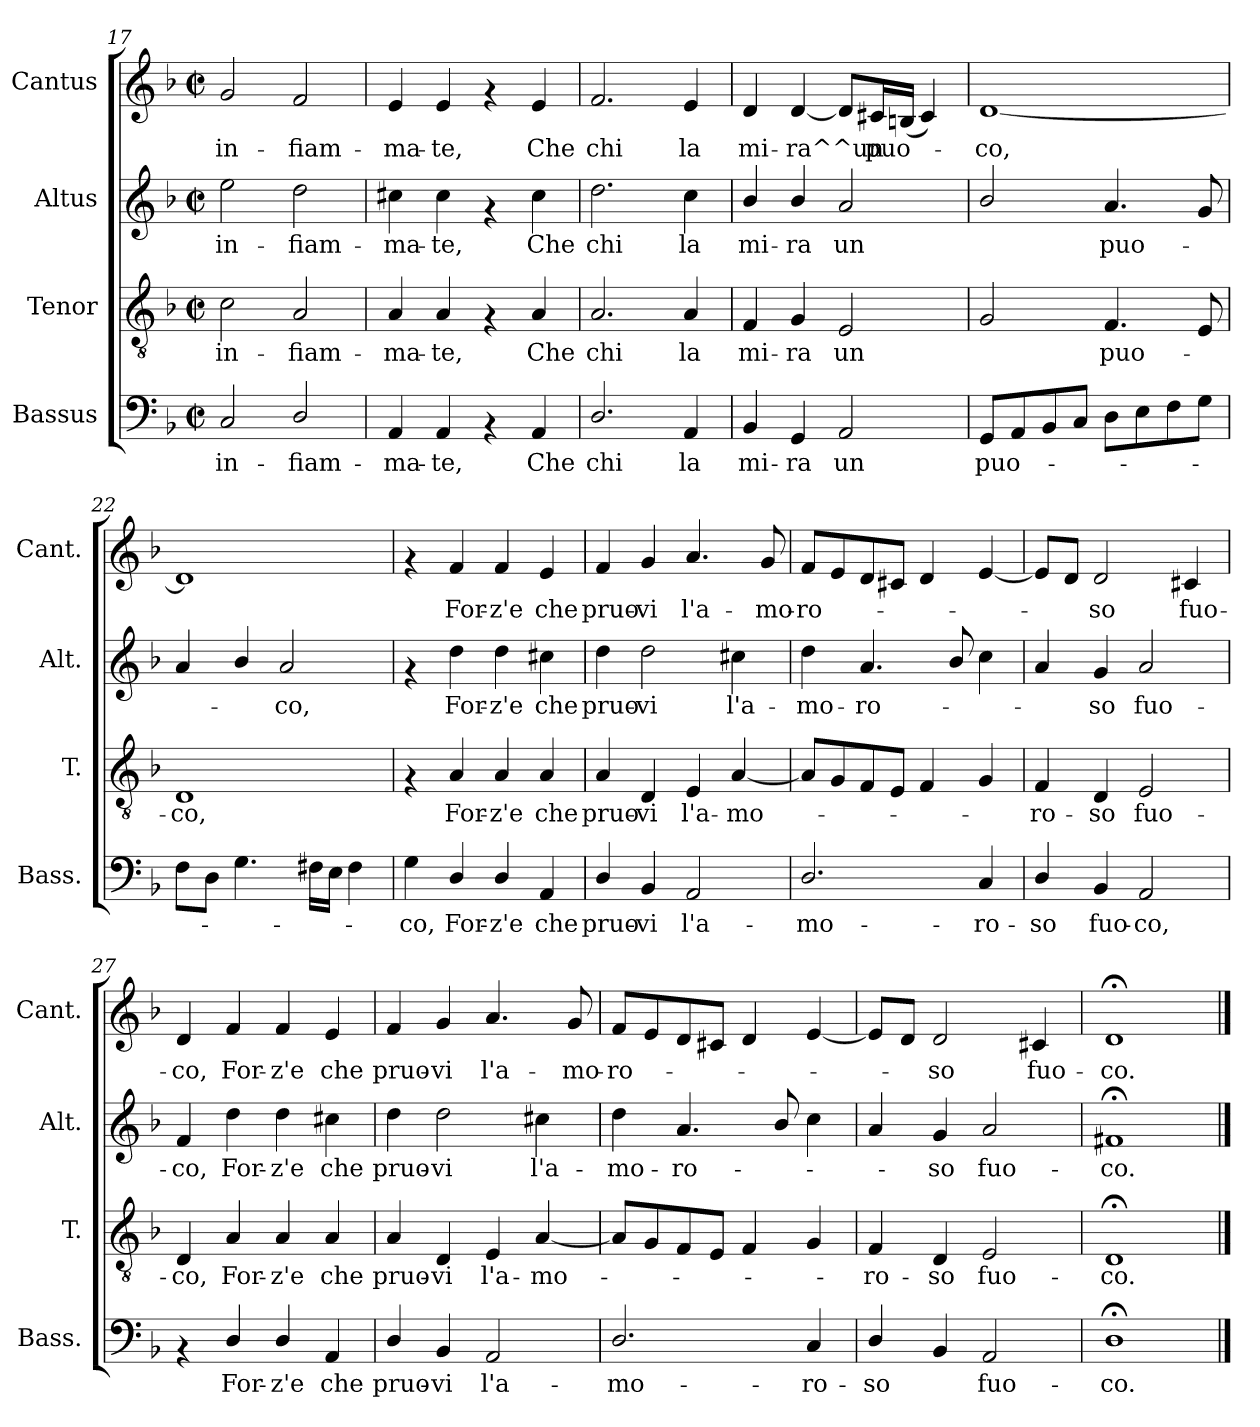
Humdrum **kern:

**kern	**text	**kern	**text	**kern	**text	**kern	**text
*part4	*part4	*part3	*part3	*part2	*part2	*part1	*part1
*staff4	*staff4	*staff3	*staff3	*staff2	*staff2	*staff1	*staff1
*I"Bassus	*	*I"Tenor	*	*I"Altus	*	*I"Cantus	*
*I'Bass.	*	*I'T.	*	*I'Alt.	*	*I'Cant.	*
*clefF4	*	*clefGv2	*	*clefG2	*	*clefG2	*
*k[b-]	*	*k[b-]	*	*k[b-]	*	*k[b-]	*
*F:	*	*F:	*	*F:	*	*F:	*
*M2/2	*	*M2/2	*	*M2/2	*	*M2/2	*
*met(c|)	*	*met(c|)	*	*met(c|)	*	*met(c|)	*
=17	=17	=17	=17	=17	=17	=17	=17
!	!LO:LY:b	!	!LO:LY:b	!	!LO:LY:b	!	!LO:LY:b
2C/	in-	2c\	in-	2ee\	in-	2g/	in-
!	!LO:LY:b	!	!LO:LY:b	!	!LO:LY:b	!	!LO:LY:b
2D/	-fiam-	2A/	-fiam-	2dd\	-fiam-	2f/	-fiam-
=18	=18	=18	=18	=18	=18	=18	=18
!	!LO:LY:b	!	!LO:LY:b	!	!LO:LY:b	!	!LO:LY:b
4AA/	-ma-	4A/	-ma-	4cc#X\	-ma-	4e/	-ma-
!	!LO:LY:b	!	!LO:LY:b	!	!LO:LY:b	!	!LO:LY:b
4AA/	-te,	4A/	-te,	4cc#\	-te,	4e/	-te,
4rAA	.	4rF	.	4rf	.	4rf	.
!	!LO:LY:b	!	!LO:LY:b	!	!LO:LY:b	!	!LO:LY:b
4AA/	Che	4A/	Che	4cc#\	Che	4e/	Che
=19	=19	=19	=19	=19	=19	=19	=19
!	!LO:LY:b	!	!LO:LY:b	!	!LO:LY:b	!	!LO:LY:b
2.D/	chi	2.A/	chi	2.dd\	chi	2.f/	chi
!	!LO:LY:b	!	!LO:LY:b	!	!LO:LY:b	!	!LO:LY:b
4AA/	la	4A/	la	4cc\	la	4e/	la
!!LO:PB:g=z
=20	=20	=20	=20	=20	=20	=20	=20
!	!LO:LY:b	!	!LO:LY:b	!	!LO:LY:b	!	!LO:LY:b
4BB-/	mi-	4F/	mi-	4b-/	mi-	4d/	mi-
!	!LO:LY:b	!	!LO:LY:b	!	!LO:LY:b	!	!LO:LY:b
4GG/	-ra	4G/	-ra	4b-/	-ra	[<4d/	-ra^^un
!	!LO:LY:b	!	!LO:LY:b	!	!LO:LY:b	!	!
2AA/	un	2E/	un	2a/	un	8d/L]	.
!	!	!	!	!	!	!	!LO:LY:b
.	.	.	.	.	.	16c#X/L	puo-
.	.	.	.	.	.	(>16Bn/JJ	.
.	.	.	.	.	.	4c#/)	.
=21	=21	=21	=21	=21	=21	=21	=21
!	!LO:LY:b	!	!	!	!	!	!LO:LY:b
8GG/L	puo-	2G/	.	2b-/	.	[<1d	-co,
8AA/	.	.	.	.	.	.	.
8BB-/	.	.	.	.	.	.	.
8C/J	.	.	.	.	.	.	.
!	!	!	!LO:LY:b	!	!LO:LY:b	!	!
8D\L	.	4.F/	puo-	4.a/	puo-	.	.
8E\	.	.	.	.	.	.	.
8F\	.	.	.	.	.	.	.
8G\J	.	8E/	.	8g/	.	.	.
=22	=22	=22	=22	=22	=22	=22	=22
!	!	!	!LO:LY:b	!	!	!	!
8F\L	.	1D	-co,	4a/	.	1d]	.
8D\J	.	.	.	.	.	.	.
4.G\	.	.	.	4b-/	.	.	.
!	!	!	!	!	!LO:LY:b	!	!
.	.	.	.	2a/	-co,	.	.
16F#X\LL	.	.	.	.	.	.	.
16E\JJ	.	.	.	.	.	.	.
4F#\	.	.	.	.	.	.	.
=23	=23	=23	=23	=23	=23	=23	=23
!	!LO:LY:b	!	!	!	!	!	!
4G\	-co,	4rF	.	4rf	.	4rf	.
!	!LO:LY:b	!	!LO:LY:b	!	!LO:LY:b	!	!LO:LY:b
4D/	For-	4A/	For-	4dd\	For-	4f/	For-
!	!LO:LY:b	!	!LO:LY:b	!	!LO:LY:b	!	!LO:LY:b
4D/	-z'e	4A/	-z'e	4dd\	-z'e	4f/	-z'e
!	!LO:LY:b	!	!LO:LY:b	!	!LO:LY:b	!	!LO:LY:b
4AA/	che	4A/	che	4cc#X\	che	4e/	che
!!LO:LB:g=z
=24	=24	=24	=24	=24	=24	=24	=24
!	!LO:LY:b	!	!LO:LY:b	!	!LO:LY:b	!	!LO:LY:b
4D/	pruo-	4A/	pruo-	4dd\	pruo-	4f/	pruo-
!	!LO:LY:b	!	!LO:LY:b	!	!LO:LY:b	!	!LO:LY:b
4BB-/	-vi	4D/	-vi	2dd\	-vi	4g/	-vi
!	!LO:LY:b	!	!LO:LY:b	!	!	!	!LO:LY:b
2AA/	l'a-	4E/	l'a-	.	.	4.a/	l'a-
!	!	!	!LO:LY:b	!	!LO:LY:b	!	!
.	.	[<4A/	-mo-	4cc#X\	l'a-	.	.
!	!	!	!	!	!	!	!LO:LY:b
.	.	.	.	.	.	8g/	-mo-
=25	=25	=25	=25	=25	=25	=25	=25
!	!LO:LY:b	!	!	!	!LO:LY:b	!	!LO:LY:b
2.D/	-mo-	8A/L]	.	4dd\	-mo-	8f/L	-ro-
.	.	8G/	.	.	.	8e/	.
!	!	!	!	!	!LO:LY:b	!	!
.	.	8F/	.	4.a/	-ro-	8d/	.
.	.	8E/J	.	.	.	8c#X/J	.
.	.	4F/	.	.	.	4d/	.
.	.	.	.	8b-/	.	.	.
!	!LO:LY:b	!	!	!	!	!	!
4C/	-ro-	4G/	.	4cc\	.	[<4e/	.
=26	=26	=26	=26	=26	=26	=26	=26
!	!LO:LY:b	!	!LO:LY:b	!	!	!	!
4D/	-so	4F/	-ro-	4a/	.	8e/L]	.
.	.	.	.	.	.	8d/J	.
!	!LO:LY:b	!	!LO:LY:b	!	!LO:LY:b	!	!LO:LY:b
4BB-/	fuo-	4D/	-so	4g/	-so	2d/	-so
!	!LO:LY:b	!	!LO:LY:b	!	!LO:LY:b	!	!
2AA/	-co,	2E/	fuo-	2a/	fuo-	.	.
!	!	!	!	!	!	!	!LO:LY:b
.	.	.	.	.	.	4c#X/	fuo-
=27	=27	=27	=27	=27	=27	=27	=27
!	!	!	!LO:LY:b	!	!LO:LY:b	!	!LO:LY:b
4rAA	.	4D/	-co,	4f/	-co,	4d/	-co,
!	!LO:LY:b	!	!LO:LY:b	!	!LO:LY:b	!	!LO:LY:b
4D/	For-	4A/	For-	4dd\	For-	4f/	For-
!	!LO:LY:b	!	!LO:LY:b	!	!LO:LY:b	!	!LO:LY:b
4D/	-z'e	4A/	-z'e	4dd\	-z'e	4f/	-z'e
!	!LO:LY:b	!	!LO:LY:b	!	!LO:LY:b	!	!LO:LY:b
4AA/	che	4A/	che	4cc#X\	che	4e/	che
!!LO:PB:g=z
=28	=28	=28	=28	=28	=28	=28	=28
!	!LO:LY:b	!	!LO:LY:b	!	!LO:LY:b	!	!LO:LY:b
4D/	pruo-	4A/	pruo-	4dd\	pruo-	4f/	pruo-
!	!LO:LY:b	!	!LO:LY:b	!	!LO:LY:b	!	!LO:LY:b
4BB-/	-vi	4D/	-vi	2dd\	-vi	4g/	-vi
!	!LO:LY:b	!	!LO:LY:b	!	!	!	!LO:LY:b
2AA/	l'a-	4E/	l'a-	.	.	4.a/	l'a-
!	!	!	!LO:LY:b	!	!LO:LY:b	!	!
.	.	[<4A/	-mo-	4cc#X\	l'a-	.	.
!	!	!	!	!	!	!	!LO:LY:b
.	.	.	.	.	.	8g/	-mo-
=29	=29	=29	=29	=29	=29	=29	=29
!	!LO:LY:b	!	!	!	!LO:LY:b	!	!LO:LY:b
2.D/	-mo-	8A/L]	.	4dd\	-mo-	8f/L	-ro-
.	.	8G/	.	.	.	8e/	.
!	!	!	!	!	!LO:LY:b	!	!
.	.	8F/	.	4.a/	-ro-	8d/	.
.	.	8E/J	.	.	.	8c#X/J	.
.	.	4F/	.	.	.	4d/	.
.	.	.	.	8b-/	.	.	.
!	!LO:LY:b	!	!	!	!	!	!
4C/	-ro-	4G/	.	4cc\	.	[<4e/	.
=30	=30	=30	=30	=30	=30	=30	=30
!	!LO:LY:b	!	!LO:LY:b	!	!	!	!
4D/	-so	4F/	-ro-	4a/	.	8e/L]	.
.	.	.	.	.	.	8d/J	.
!	!	!	!LO:LY:b	!	!LO:LY:b	!	!LO:LY:b
4BB-/	.	4D/	-so	4g/	-so	2d/	-so
!	!LO:LY:b	!	!LO:LY:b	!	!LO:LY:b	!	!
2AA/	fuo-	2E/	fuo-	2a/	fuo-	.	.
!	!	!	!	!	!	!	!LO:LY:b
.	.	.	.	.	.	4c#X/	fuo-
=31	=31	=31	=31	=31	=31	=31	=31
!	!LO:LY:b	!	!LO:LY:b	!	!LO:LY:b	!	!LO:LY:b
1D;	-co.	1D;	-co.	1f#X;	-co.	1d;	-co.
==	==	==	==	==	==	==	==
*-	*-	*-	*-	*-	*-	*-	*-
